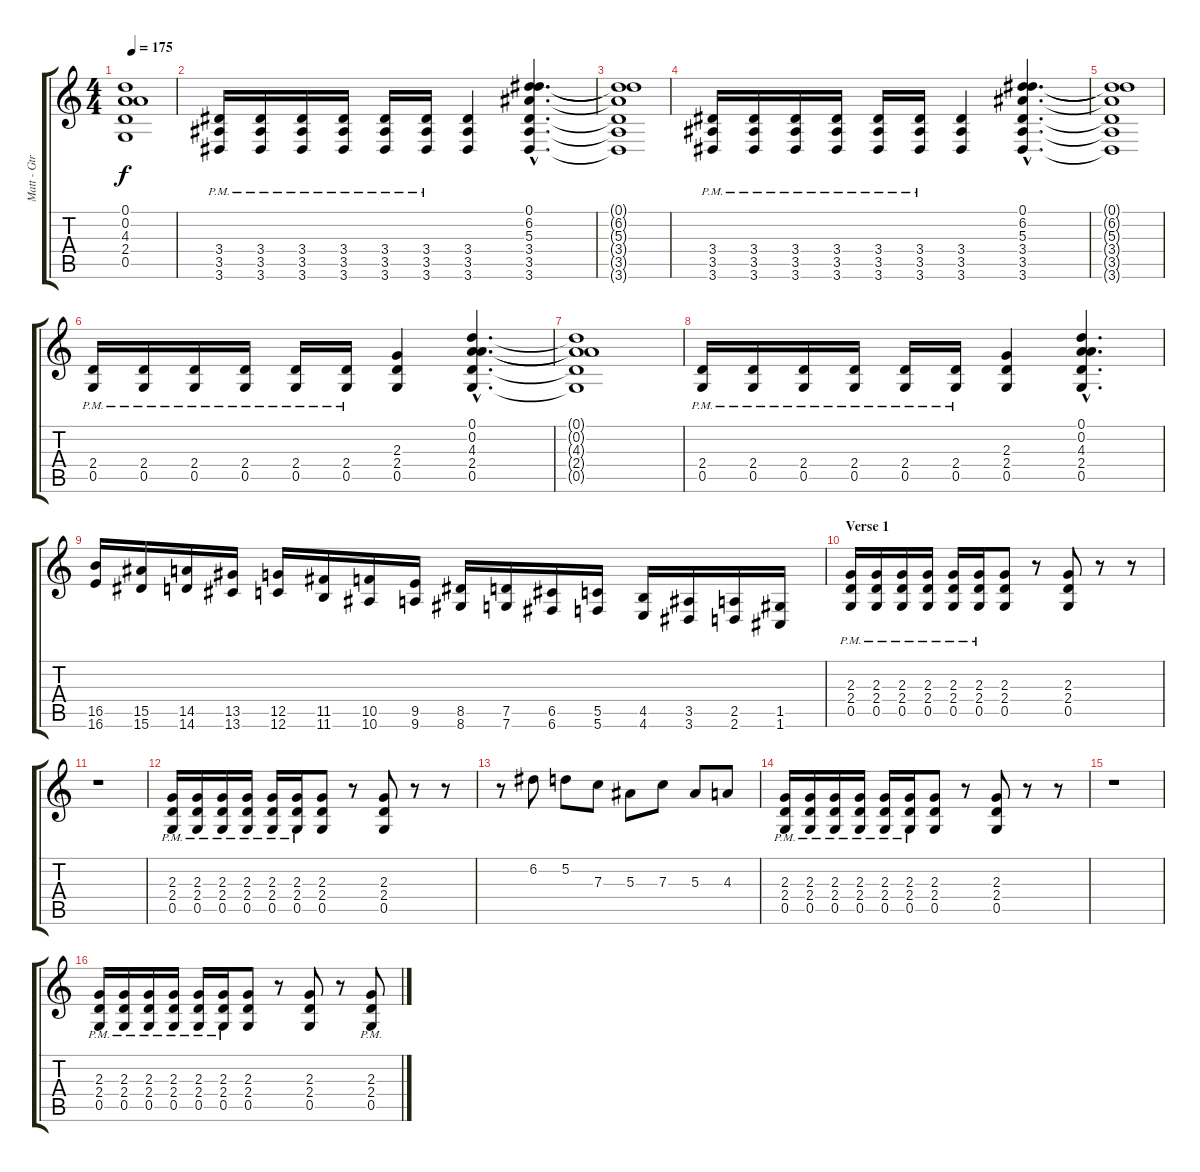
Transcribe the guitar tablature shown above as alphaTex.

\track ("Matt - Gtr. 1" "Matt - Gtr") {instrument distortionguitar}
\staff {score tabs}
\tuning (D4 A3 F3 C3 G2 C2) {hide}
\ts (4 4)
\tempo 175
\clef g2
\ks c
(0.1{t} 0.2{t} 4.3{t} 2.4{t} 0.5{t}).1{dy f} |
(3.4{pm} 3.5{pm} 3.6{pm}).16 (3.4{pm} 3.5{pm} 3.6{pm}).16 (3.4{pm} 3.5{pm} 3.6{pm}).16 (3.4{pm} 3.5{pm} 3.6{pm}).16 (3.4{pm} 3.5{pm} 3.6{pm}).16 (3.4{pm} 3.5{pm} 3.6{pm}).16 (3.4 3.5 3.6).4 (0.1{hac} 6.2{hac} 5.3{hac} 3.4{hac} 3.5{hac} 3.6{hac}).4{d} |
(0.1{t} 6.2{t} 5.3{t} 3.4{t} 3.5{t} 3.6{t}).1 |
(3.4{pm} 3.5{pm} 3.6{pm}).16 (3.4{pm} 3.5{pm} 3.6{pm}).16 (3.4{pm} 3.5{pm} 3.6{pm}).16 (3.4{pm} 3.5{pm} 3.6{pm}).16 (3.4{pm} 3.5{pm} 3.6{pm}).16 (3.4{pm} 3.5{pm} 3.6{pm}).16 (3.4 3.5 3.6).4 (0.1{hac} 6.2{hac} 5.3{hac} 3.4{hac} 3.5{hac} 3.6{hac}).4{d} |
(0.1{t} 6.2{t} 5.3{t} 3.4{t} 3.5{t} 3.6{t}).1 |
(2.4{pm} 0.5{pm}).16 (2.4{pm} 0.5{pm}).16 (2.4{pm} 0.5{pm}).16 (2.4{pm} 0.5{pm}).16 (2.4{pm} 0.5{pm}).16 (2.4{pm} 0.5{pm}).16 (2.3 2.4 0.5).4 (0.1{hac} 0.2{hac} 4.3{hac} 2.4{hac} 0.5{hac}).4{d} |
(0.1{t} 0.2{t} 4.3{t} 2.4{t} 0.5{t}).1 |
(2.4{pm} 0.5{pm}).16 (2.4{pm} 0.5{pm}).16 (2.4{pm} 0.5{pm}).16 (2.4{pm} 0.5{pm}).16 (2.4{pm} 0.5{pm}).16 (2.4{pm} 0.5{pm}).16 (2.3 2.4 0.5).4 (0.1{hac} 0.2{hac} 4.3{hac} 2.4{hac} 0.5{hac}).4{d} |
(16.5 16.6).16{instrument guitarfretnoise} (15.5 15.6).16 (14.5 14.6).16 (13.5 13.6).16 (12.5 12.6).16 (11.5 11.6).16 (10.5 10.6).16 (9.5 9.6).16 (8.5 8.6).16 (7.5 7.6).16 (6.5 6.6).16 (5.5 5.6).16 (4.5 4.6).16 (3.5 3.6).16 (2.5 2.6).16 (1.5 1.6).16 |
\section ("" "Verse 1")
(2.3{pm} 2.4{pm} 0.5{pm}).16{instrument distortionguitar} (2.3{pm} 2.4{pm} 0.5{pm}).16 (2.3{pm} 2.4{pm} 0.5{pm}).16 (2.3{pm} 2.4{pm} 0.5{pm}).16 (2.3{pm} 2.4{pm} 0.5{pm}).16 (2.3{pm} 2.4{pm} 0.5{pm}).16 (2.3 2.4 0.5).8 r.8 (2.3 2.4 0.5).8 r.8 r.8 |
r.1 |
(2.3{pm} 2.4{pm} 0.5{pm}).16 (2.3{pm} 2.4{pm} 0.5{pm}).16 (2.3{pm} 2.4{pm} 0.5{pm}).16 (2.3{pm} 2.4{pm} 0.5{pm}).16 (2.3{pm} 2.4{pm} 0.5{pm}).16 (2.3{pm} 2.4{pm} 0.5{pm}).16 (2.3 2.4 0.5).8 r.8 (2.3 2.4 0.5).8 r.8 r.8 |
r.8 6.2.8 5.2.8 7.3.8 5.3.8 7.3.8 5.3.8 4.3.8 |
(2.3{pm} 2.4{pm} 0.5{pm}).16{instrument distortionguitar} (2.3{pm} 2.4{pm} 0.5{pm}).16 (2.3{pm} 2.4{pm} 0.5{pm}).16 (2.3{pm} 2.4{pm} 0.5{pm}).16 (2.3{pm} 2.4{pm} 0.5{pm}).16 (2.3{pm} 2.4{pm} 0.5{pm}).16 (2.3 2.4 0.5).8 r.8 (2.3 2.4 0.5).8 r.8 r.8 |
r.1 |
(2.3{pm} 2.4{pm} 0.5{pm}).16 (2.3{pm} 2.4{pm} 0.5{pm}).16 (2.3{pm} 2.4{pm} 0.5{pm}).16 (2.3{pm} 2.4{pm} 0.5{pm}).16 (2.3{pm} 2.4{pm} 0.5{pm}).16 (2.3{pm} 2.4{pm} 0.5{pm}).16 (2.3 2.4 0.5).8 r.8 (2.3 2.4 0.5).8 r.8 (2.3{pm} 2.4{pm} 0.5{pm}).8
